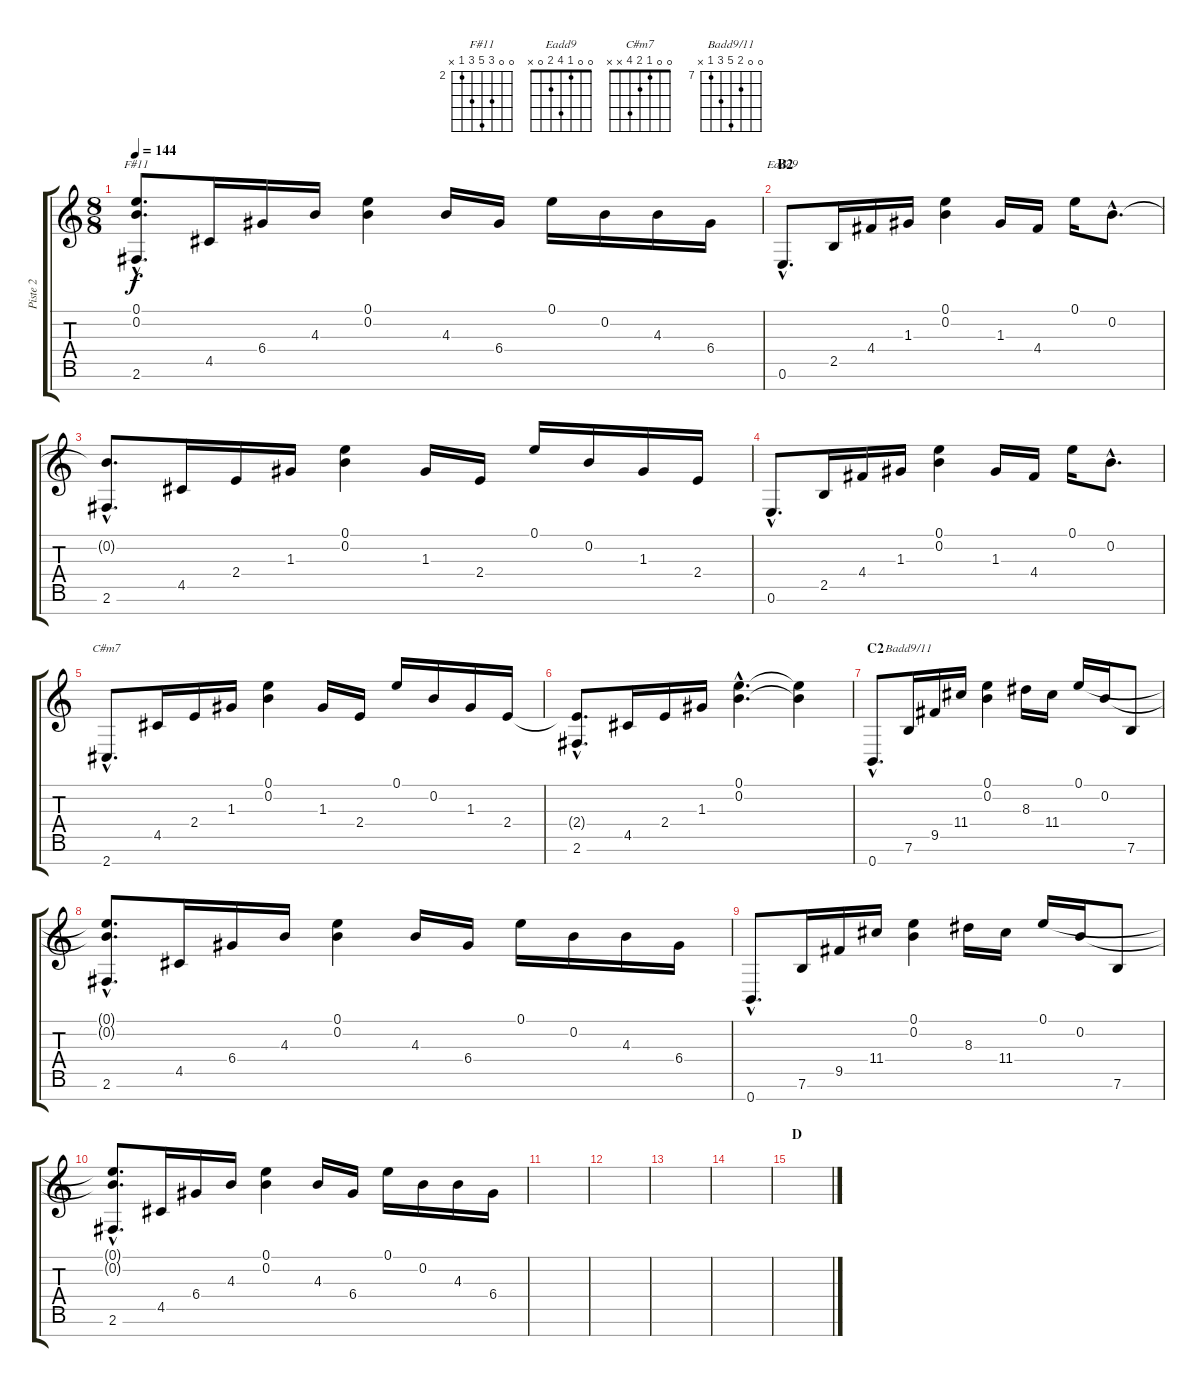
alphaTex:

\track ("Piste 2" "Piste 2") {instrument electricguitarjazz}
\staff {score tabs}
\tuning (E4 B3 G3 D3 A2 E2 B1) {hide}
\chord ("F#11" 0 0 4 6 4 2 x) {firstfret 2}
\chord ("Eadd9" 0 0 1 4 2 0 x)
\chord ("C#m7" 0 0 1 2 4 x x)
\chord ("Badd9/11" 0 0 8 11 9 7 x) {firstfret 7}
\ts (8 8)
\tempo 144
\clef g2
\ks c
(0.1{hac t} 0.2{hac t} 2.6{hac}).8{d ch "F#11" dy f} 4.5.16 6.4.16 4.3.16 (0.1 0.2).4 4.3.16 6.4.16 0.1.16 0.2.16 4.3.16 6.4.16 |
\section ("" "B2")
0.6{hac}.8{d ch "Eadd9"} 2.5.16 4.4.16 1.3.16 (0.1 0.2).4 1.3.16 4.4.16 0.1.16 0.2{hac}.8{d} |
(0.2{hac t} 2.6{hac}).8{d} 4.5.16 2.4.16 1.3.16 (0.1 0.2).4 1.3.16 2.4.16 0.1.16 0.2.16 1.3.16 2.4.16 |
0.6{hac}.8{d} 2.5.16 4.4.16 1.3.16 (0.1 0.2).4 1.3.16 4.4.16 0.1.16 0.2{hac}.8{d} |
2.7{hac}.8{d ch "C#m7"} 4.5.16 2.4.16 1.3.16 (0.1 0.2).4 1.3.16 2.4.16 0.1.16 0.2.16 1.3.16 2.4.16 |
(2.4{hac t} 2.6{hac}).8{d} 4.5.16 2.4.16 1.3.16 (0.1{hac} 0.2{hac}).4{d} (0.1{t} 0.2{t}).4 |
\section ("" "C2")
0.7{hac}.8{d} 7.6.16{ch "Badd9/11"} 9.5.16 11.4.16 (0.1 0.2).4 8.3.16 11.4.16 0.1.16 0.2.16 7.6.8 |
(0.1{hac t} 0.2{hac t} 2.6{hac}).8{d} 4.5.16 6.4.16 4.3.16 (0.1 0.2).4 4.3.16 6.4.16 0.1.16 0.2.16 4.3.16 6.4.16 |
0.7{hac}.8{d} 7.6.16 9.5.16 11.4.16 (0.1 0.2).4 8.3.16 11.4.16 0.1.16 0.2.16 7.6.8 |
(0.1{hac t} 0.2{hac t} 2.6{hac}).8{d} 4.5.16 6.4.16 4.3.16 (0.1 0.2).4 4.3.16 6.4.16 0.1.16 0.2.16 4.3.16 6.4.16 |
|
|
|
|
\section ("" "D")
